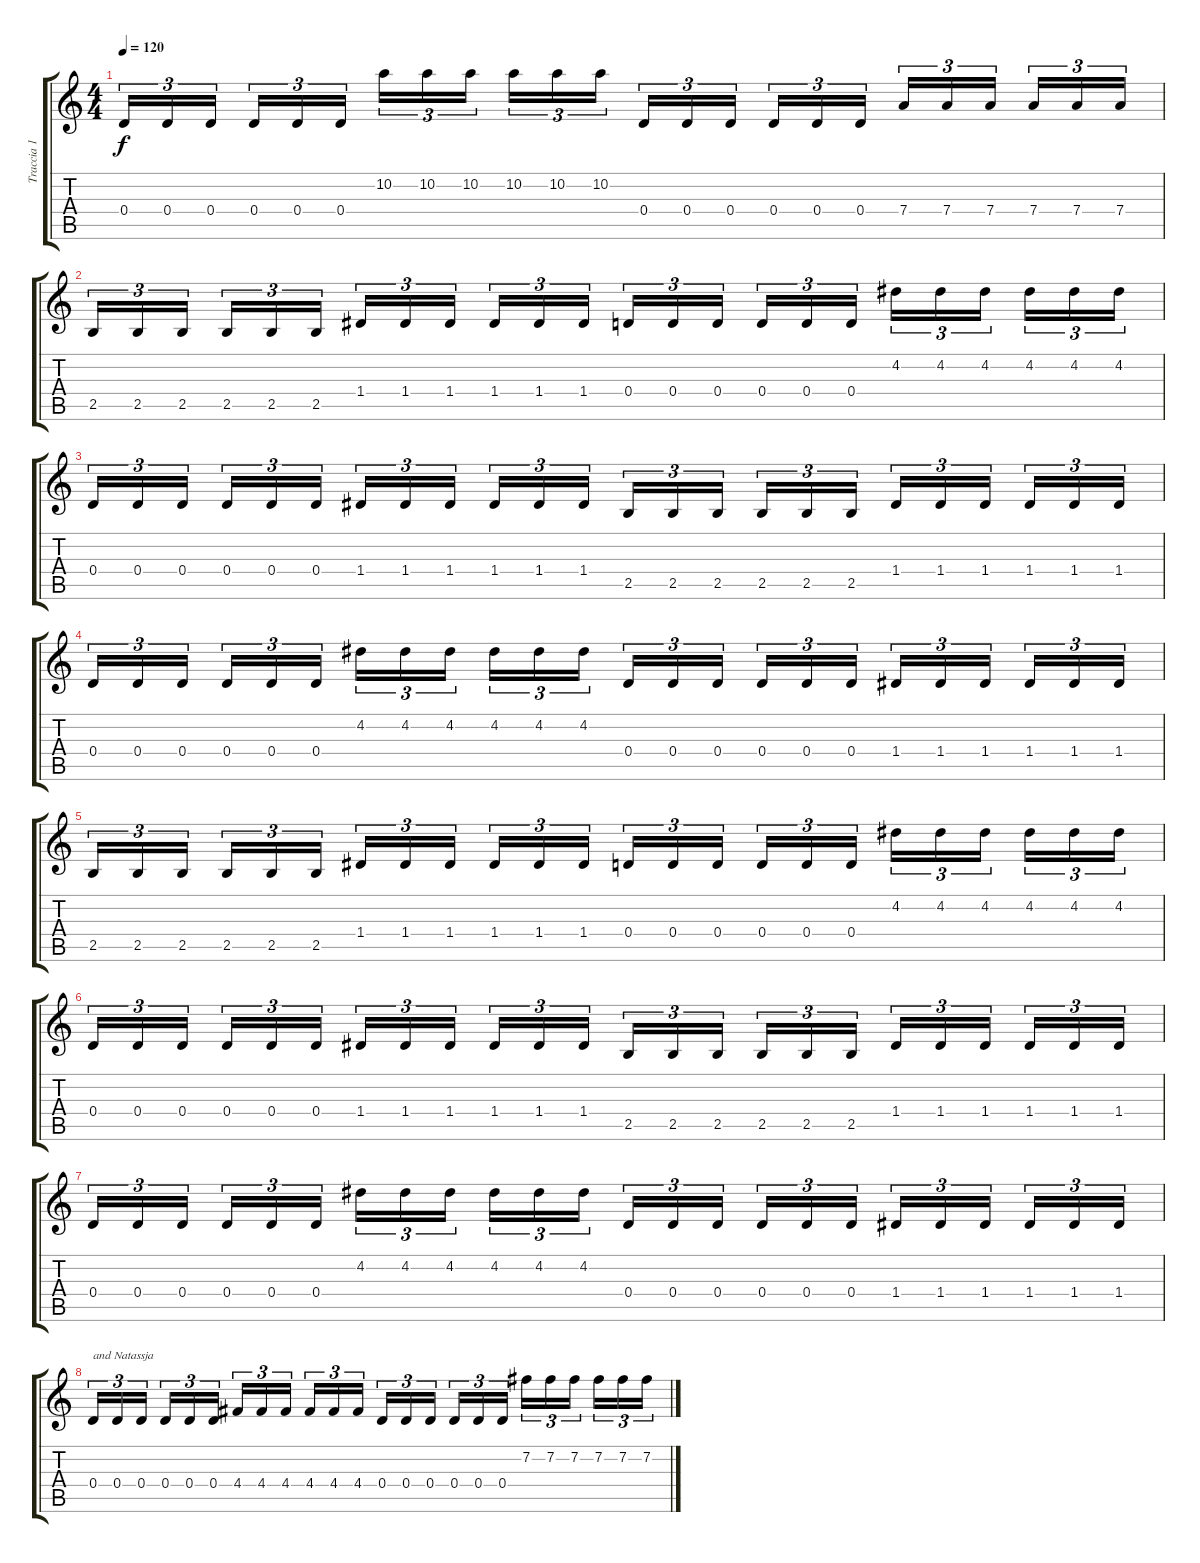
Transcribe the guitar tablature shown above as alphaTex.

\track ("Traccia 1" "Traccia 1") {instrument distortionguitar}
\staff {score tabs}
\tuning (E4 B3 G3 D3 A2 E2) {hide}
\ts (4 4)
\tempo 120
\clef g2
\ks c
0.4.16{tu (3 2) dy f} 0.4.16{tu (3 2)} 0.4.16{tu (3 2)} 0.4.16{tu (3 2)} 0.4.16{tu (3 2)} 0.4.16{tu (3 2)} 10.2.16{tu (3 2)} 10.2.16{tu (3 2)} 10.2.16{tu (3 2)} 10.2.16{tu (3 2)} 10.2.16{tu (3 2)} 10.2.16{tu (3 2)} 0.4.16{tu (3 2)} 0.4.16{tu (3 2)} 0.4.16{tu (3 2)} 0.4.16{tu (3 2)} 0.4.16{tu (3 2)} 0.4.16{tu (3 2)} 7.4.16{tu (3 2)} 7.4.16{tu (3 2)} 7.4.16{tu (3 2)} 7.4.16{tu (3 2)} 7.4.16{tu (3 2)} 7.4.16{tu (3 2)} |
2.5.16{tu (3 2)} 2.5.16{tu (3 2)} 2.5.16{tu (3 2)} 2.5.16{tu (3 2)} 2.5.16{tu (3 2)} 2.5.16{tu (3 2)} 1.4.16{tu (3 2)} 1.4.16{tu (3 2)} 1.4.16{tu (3 2)} 1.4.16{tu (3 2)} 1.4.16{tu (3 2)} 1.4.16{tu (3 2)} 0.4.16{tu (3 2)} 0.4.16{tu (3 2)} 0.4.16{tu (3 2)} 0.4.16{tu (3 2)} 0.4.16{tu (3 2)} 0.4.16{tu (3 2)} 4.2.16{tu (3 2)} 4.2.16{tu (3 2)} 4.2.16{tu (3 2)} 4.2.16{tu (3 2)} 4.2.16{tu (3 2)} 4.2.16{tu (3 2)} |
0.4.16{tu (3 2)} 0.4.16{tu (3 2)} 0.4.16{tu (3 2)} 0.4.16{tu (3 2)} 0.4.16{tu (3 2)} 0.4.16{tu (3 2)} 1.4.16{tu (3 2)} 1.4.16{tu (3 2)} 1.4.16{tu (3 2)} 1.4.16{tu (3 2)} 1.4.16{tu (3 2)} 1.4.16{tu (3 2)} 2.5.16{tu (3 2)} 2.5.16{tu (3 2)} 2.5.16{tu (3 2)} 2.5.16{tu (3 2)} 2.5.16{tu (3 2)} 2.5.16{tu (3 2)} 1.4.16{tu (3 2)} 1.4.16{tu (3 2)} 1.4.16{tu (3 2)} 1.4.16{tu (3 2)} 1.4.16{tu (3 2)} 1.4.16{tu (3 2)} |
0.4.16{tu (3 2)} 0.4.16{tu (3 2)} 0.4.16{tu (3 2)} 0.4.16{tu (3 2)} 0.4.16{tu (3 2)} 0.4.16{tu (3 2)} 4.2.16{tu (3 2)} 4.2.16{tu (3 2)} 4.2.16{tu (3 2)} 4.2.16{tu (3 2)} 4.2.16{tu (3 2)} 4.2.16{tu (3 2)} 0.4.16{tu (3 2)} 0.4.16{tu (3 2)} 0.4.16{tu (3 2)} 0.4.16{tu (3 2)} 0.4.16{tu (3 2)} 0.4.16{tu (3 2)} 1.4.16{tu (3 2)} 1.4.16{tu (3 2)} 1.4.16{tu (3 2)} 1.4.16{tu (3 2)} 1.4.16{tu (3 2)} 1.4.16{tu (3 2)} |
2.5.16{tu (3 2)} 2.5.16{tu (3 2)} 2.5.16{tu (3 2)} 2.5.16{tu (3 2)} 2.5.16{tu (3 2)} 2.5.16{tu (3 2)} 1.4.16{tu (3 2)} 1.4.16{tu (3 2)} 1.4.16{tu (3 2)} 1.4.16{tu (3 2)} 1.4.16{tu (3 2)} 1.4.16{tu (3 2)} 0.4.16{tu (3 2)} 0.4.16{tu (3 2)} 0.4.16{tu (3 2)} 0.4.16{tu (3 2)} 0.4.16{tu (3 2)} 0.4.16{tu (3 2)} 4.2.16{tu (3 2)} 4.2.16{tu (3 2)} 4.2.16{tu (3 2)} 4.2.16{tu (3 2)} 4.2.16{tu (3 2)} 4.2.16{tu (3 2)} |
0.4.16{tu (3 2)} 0.4.16{tu (3 2)} 0.4.16{tu (3 2)} 0.4.16{tu (3 2)} 0.4.16{tu (3 2)} 0.4.16{tu (3 2)} 1.4.16{tu (3 2)} 1.4.16{tu (3 2)} 1.4.16{tu (3 2)} 1.4.16{tu (3 2)} 1.4.16{tu (3 2)} 1.4.16{tu (3 2)} 2.5.16{tu (3 2)} 2.5.16{tu (3 2)} 2.5.16{tu (3 2)} 2.5.16{tu (3 2)} 2.5.16{tu (3 2)} 2.5.16{tu (3 2)} 1.4.16{tu (3 2)} 1.4.16{tu (3 2)} 1.4.16{tu (3 2)} 1.4.16{tu (3 2)} 1.4.16{tu (3 2)} 1.4.16{tu (3 2)} |
0.4.16{tu (3 2)} 0.4.16{tu (3 2)} 0.4.16{tu (3 2)} 0.4.16{tu (3 2)} 0.4.16{tu (3 2)} 0.4.16{tu (3 2)} 4.2.16{tu (3 2)} 4.2.16{tu (3 2)} 4.2.16{tu (3 2)} 4.2.16{tu (3 2)} 4.2.16{tu (3 2)} 4.2.16{tu (3 2)} 0.4.16{tu (3 2)} 0.4.16{tu (3 2)} 0.4.16{tu (3 2)} 0.4.16{tu (3 2)} 0.4.16{tu (3 2)} 0.4.16{tu (3 2)} 1.4.16{tu (3 2)} 1.4.16{tu (3 2)} 1.4.16{tu (3 2)} 1.4.16{tu (3 2)} 1.4.16{tu (3 2)} 1.4.16{tu (3 2)} |
0.4.16{tu (3 2) txt "and Natassja"} 0.4.16{tu (3 2)} 0.4.16{tu (3 2)} 0.4.16{tu (3 2)} 0.4.16{tu (3 2)} 0.4.16{tu (3 2)} 4.4.16{tu (3 2)} 4.4.16{tu (3 2)} 4.4.16{tu (3 2)} 4.4.16{tu (3 2)} 4.4.16{tu (3 2)} 4.4.16{tu (3 2)} 0.4.16{tu (3 2)} 0.4.16{tu (3 2)} 0.4.16{tu (3 2)} 0.4.16{tu (3 2)} 0.4.16{tu (3 2)} 0.4.16{tu (3 2)} 7.2.16{tu (3 2)} 7.2.16{tu (3 2)} 7.2.16{tu (3 2)} 7.2.16{tu (3 2)} 7.2.16{tu (3 2)} 7.2.16{tu (3 2)}
